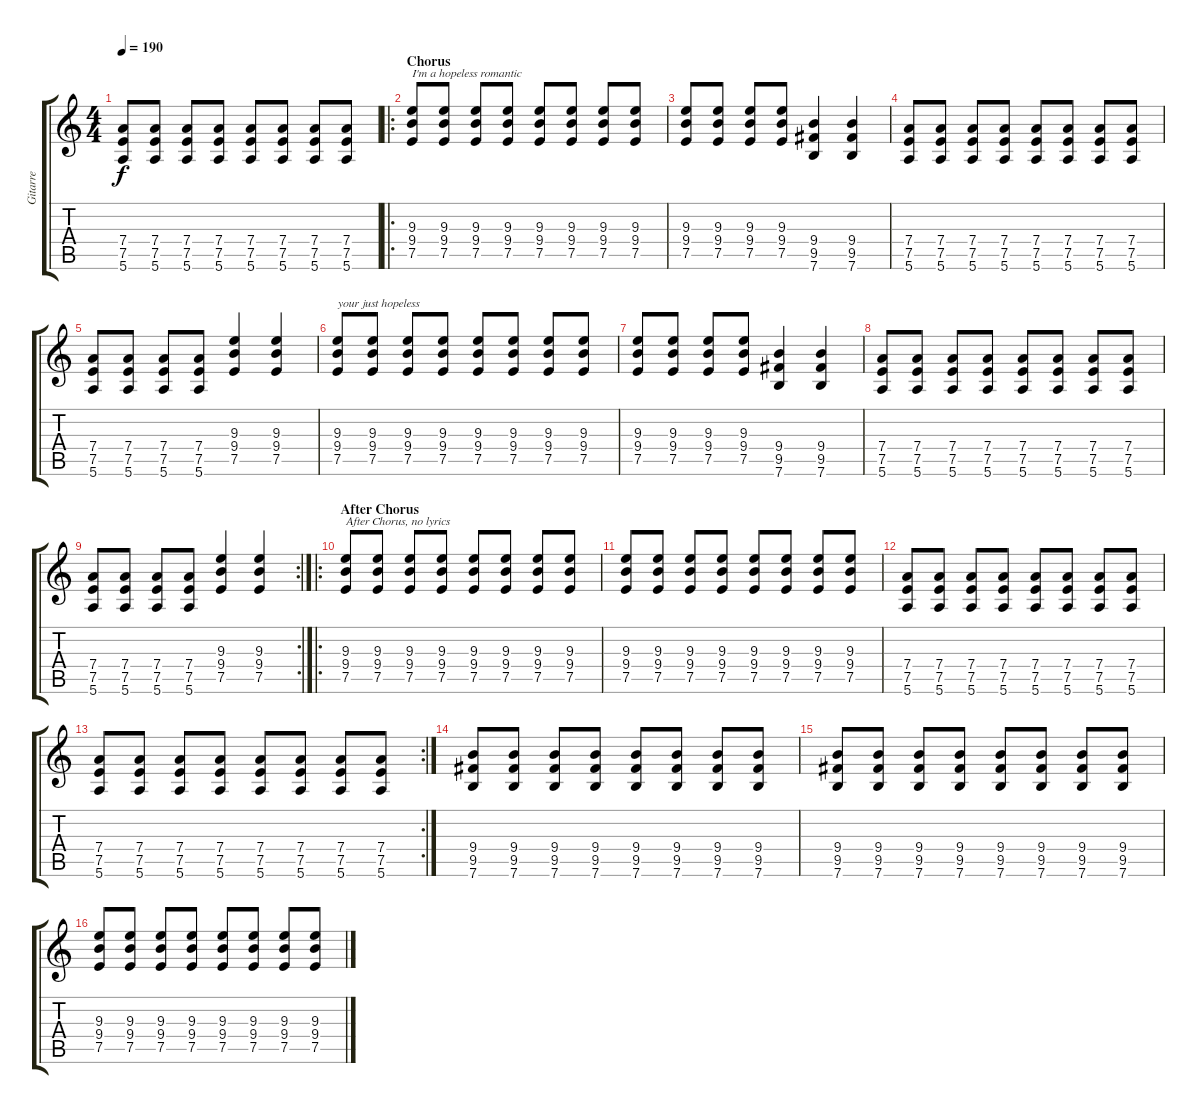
\track ("Gitarre" "Gitarre") {instrument distortionguitar}
\staff {score tabs}
\tuning (E4 B3 G3 D3 A2 E2) {hide}
\ts (4 4)
\tempo 190
\clef g2
\ks c
(7.4 7.5 5.6).8{dy f} (7.4 7.5 5.6).8 (7.4 7.5 5.6).8 (7.4 7.5 5.6).8 (7.4 7.5 5.6).8 (7.4 7.5 5.6).8 (7.4 7.5 5.6).8 (7.4 7.5 5.6).8 |
\ro
\section ("" "Chorus")
(9.3 9.4 7.5).8{txt "I'm a hopeless romantic "} (9.3 9.4 7.5).8 (9.3 9.4 7.5).8 (9.3 9.4 7.5).8 (9.3 9.4 7.5).8 (9.3 9.4 7.5).8 (9.3 9.4 7.5).8 (9.3 9.4 7.5).8 |
(9.3 9.4 7.5).8 (9.3 9.4 7.5).8 (9.3 9.4 7.5).8 (9.3 9.4 7.5).8 (9.4 9.5 7.6).4 (9.4 9.5 7.6).4 |
(7.4 7.5 5.6).8 (7.4 7.5 5.6).8 (7.4 7.5 5.6).8 (7.4 7.5 5.6).8 (7.4 7.5 5.6).8 (7.4 7.5 5.6).8 (7.4 7.5 5.6).8 (7.4 7.5 5.6).8 |
(7.4 7.5 5.6).8 (7.4 7.5 5.6).8 (7.4 7.5 5.6).8 (7.4 7.5 5.6).8 (9.3 9.4 7.5).4 (9.3 9.4 7.5).4 |
(9.3 9.4 7.5).8{txt "your just hopeless "} (9.3 9.4 7.5).8 (9.3 9.4 7.5).8 (9.3 9.4 7.5).8 (9.3 9.4 7.5).8 (9.3 9.4 7.5).8 (9.3 9.4 7.5).8 (9.3 9.4 7.5).8 |
(9.3 9.4 7.5).8 (9.3 9.4 7.5).8 (9.3 9.4 7.5).8 (9.3 9.4 7.5).8 (9.4 9.5 7.6).4 (9.4 9.5 7.6).4 |
(7.4 7.5 5.6).8 (7.4 7.5 5.6).8 (7.4 7.5 5.6).8 (7.4 7.5 5.6).8 (7.4 7.5 5.6).8 (7.4 7.5 5.6).8 (7.4 7.5 5.6).8 (7.4 7.5 5.6).8 |
\rc 2
(7.4 7.5 5.6).8 (7.4 7.5 5.6).8 (7.4 7.5 5.6).8 (7.4 7.5 5.6).8 (9.3 9.4 7.5).4 (9.3 9.4 7.5).4 |
\ro
\section ("" "After Chorus")
(9.3 9.4 7.5).8{txt "After Chorus, no lyrics"} (9.3 9.4 7.5).8 (9.3 9.4 7.5).8 (9.3 9.4 7.5).8 (9.3 9.4 7.5).8 (9.3 9.4 7.5).8 (9.3 9.4 7.5).8 (9.3 9.4 7.5).8 |
(9.3 9.4 7.5).8 (9.3 9.4 7.5).8 (9.3 9.4 7.5).8 (9.3 9.4 7.5).8 (9.3 9.4 7.5).8 (9.3 9.4 7.5).8 (9.3 9.4 7.5).8 (9.3 9.4 7.5).8 |
(7.4 7.5 5.6).8 (7.4 7.5 5.6).8 (7.4 7.5 5.6).8 (7.4 7.5 5.6).8 (7.4 7.5 5.6).8 (7.4 7.5 5.6).8 (7.4 7.5 5.6).8 (7.4 7.5 5.6).8 |
\rc 2
(7.4 7.5 5.6).8 (7.4 7.5 5.6).8 (7.4 7.5 5.6).8 (7.4 7.5 5.6).8 (7.4 7.5 5.6).8 (7.4 7.5 5.6).8 (7.4 7.5 5.6).8 (7.4 7.5 5.6).8 |
(9.4 9.5 7.6).8 (9.4 9.5 7.6).8 (9.4 9.5 7.6).8 (9.4 9.5 7.6).8 (9.4 9.5 7.6).8 (9.4 9.5 7.6).8 (9.4 9.5 7.6).8 (9.4 9.5 7.6).8 |
(9.4 9.5 7.6).8 (9.4 9.5 7.6).8 (9.4 9.5 7.6).8 (9.4 9.5 7.6).8 (9.4 9.5 7.6).8 (9.4 9.5 7.6).8 (9.4 9.5 7.6).8 (9.4 9.5 7.6).8 |
(9.3 9.4 7.5).8 (9.3 9.4 7.5).8 (9.3 9.4 7.5).8 (9.3 9.4 7.5).8 (9.3 9.4 7.5).8 (9.3 9.4 7.5).8 (9.3 9.4 7.5).8 (9.3 9.4 7.5).8
